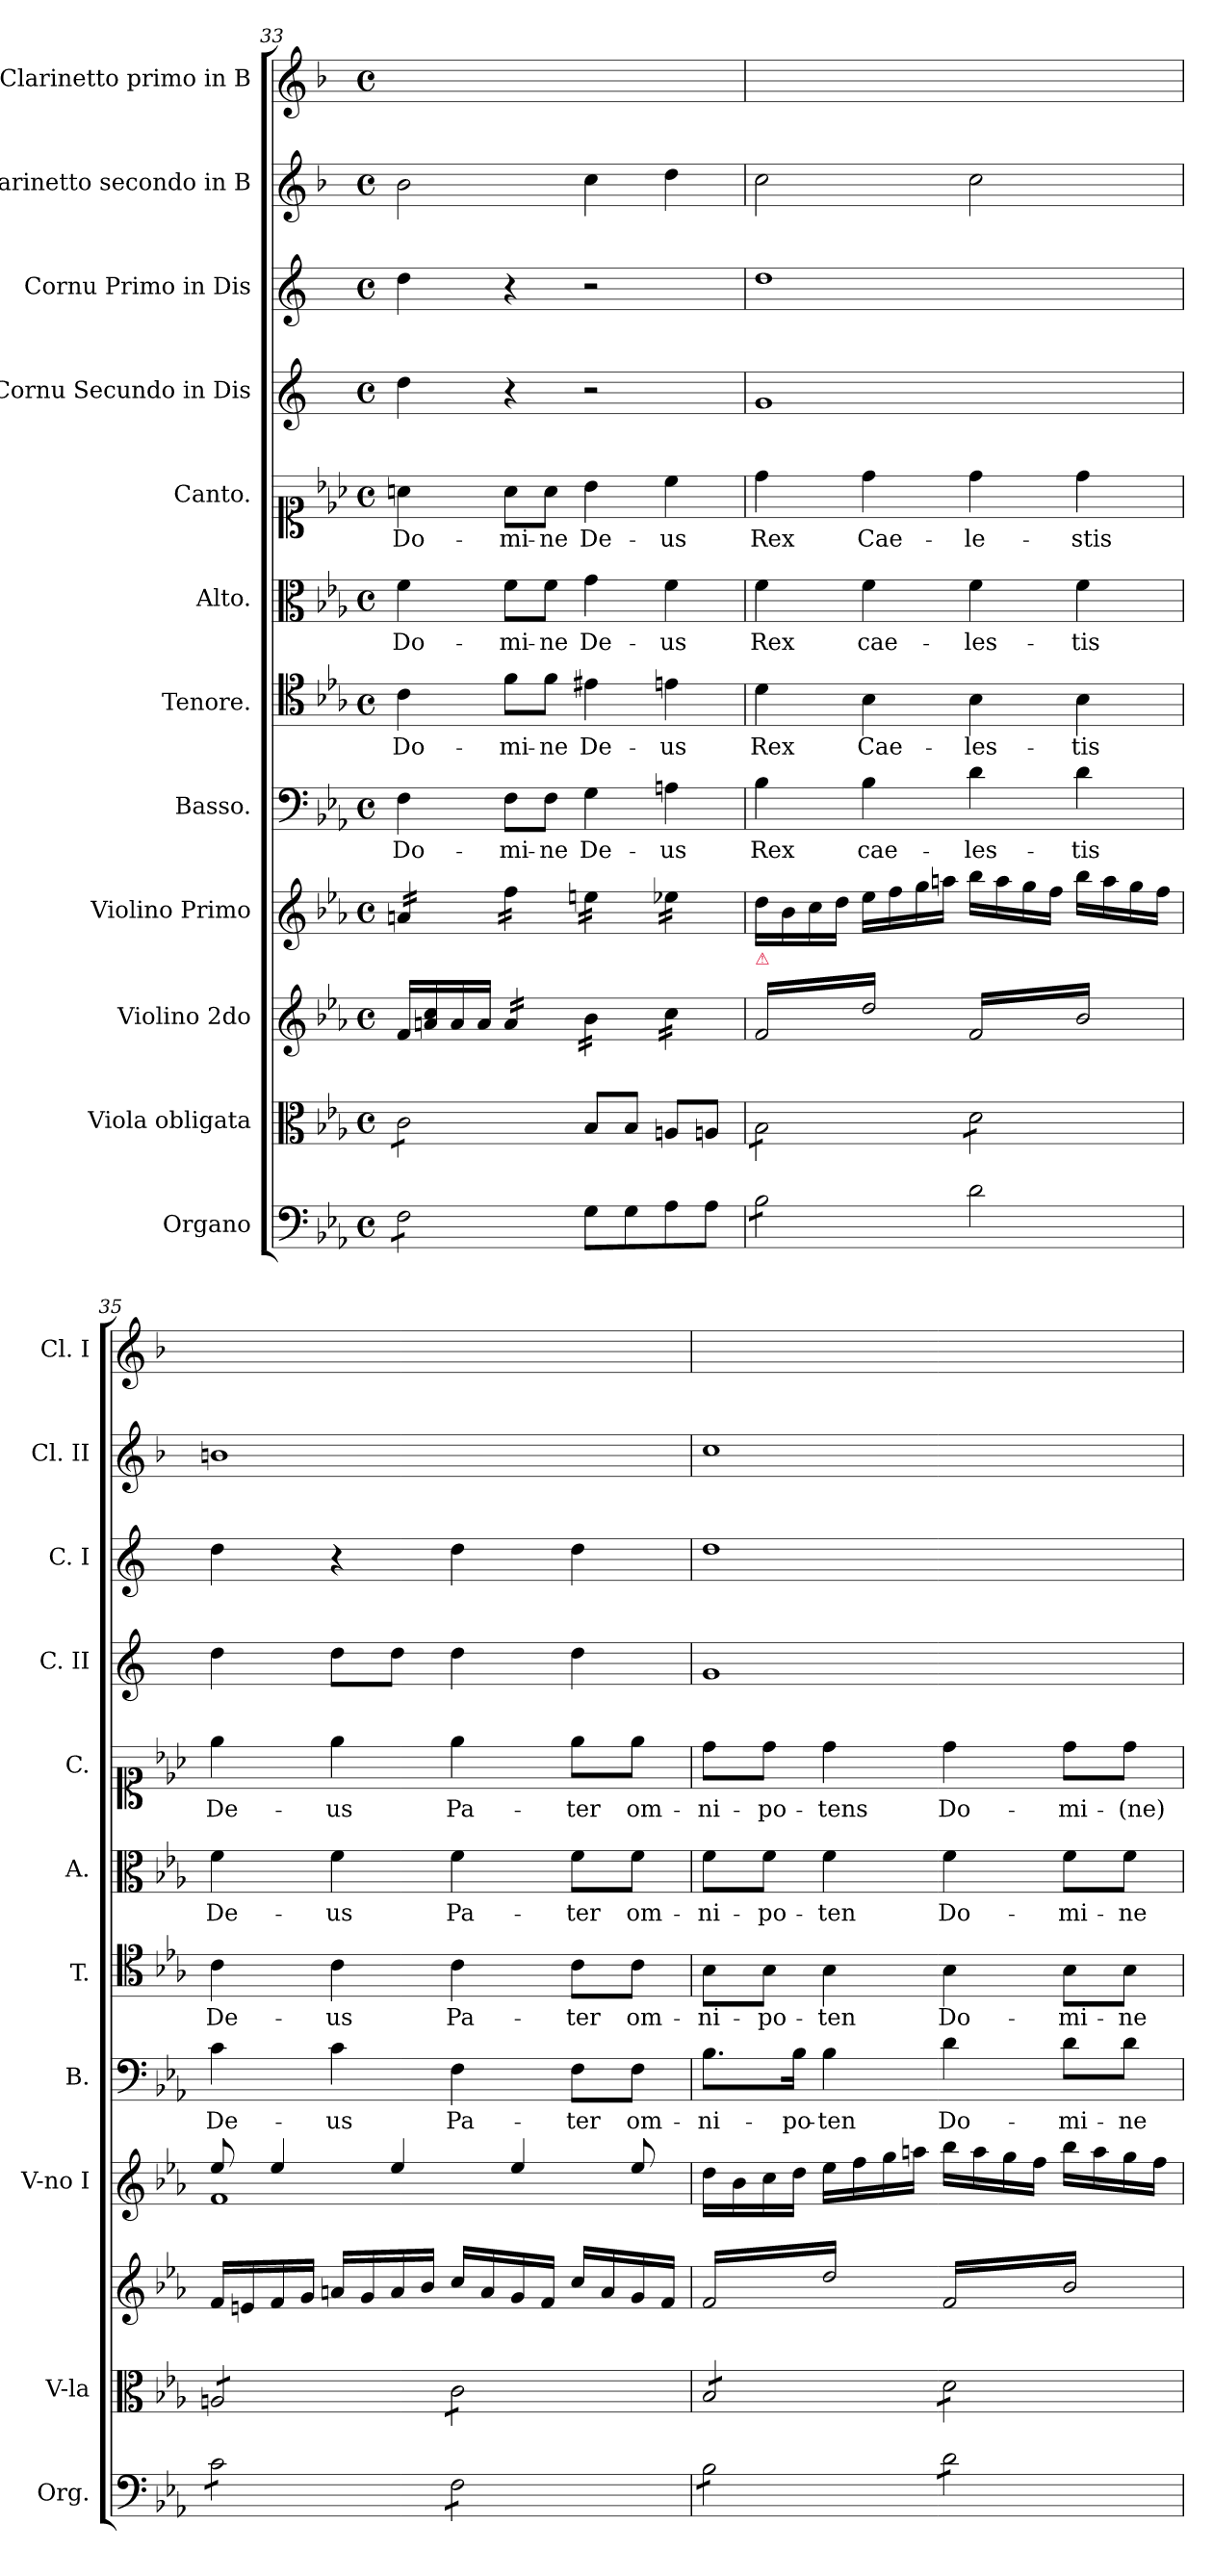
**kern	**kern	**kern	**kern	**kern	**text	**kern	**text	**kern	**text	**kern	**text	**kern	**kern	**kern	**kern
*part12	*part11	*part10	*part9	*part8	*part8	*part7	*part7	*part6	*part6	*part5	*part5	*part4	*part3	*part2	*part1
*staff12	*staff11	*staff10	*staff9	*staff8	*staff8	*staff7	*staff7	*staff6	*staff6	*staff5	*staff5	*staff4	*staff3	*staff2	*staff1
*I"Organo	*I"Viola obligata	*I"Violino 2do	*I"Violino Primo	*I"Basso.	*	*I"Tenore.	*	*I"Alto.	*	*I"Canto.	*	*I"Cornu Secundo in Dis	*I"Cornu Primo in Dis	*I"Clarinetto secondo in B	*I"Clarinetto primo in B
*I'Org.	*I'V-la	*	*I'V-no I	*I'B.	*	*I'T.	*	*I'A.	*	*I'C.	*	*I'C. II	*I'C. I	*I'Cl. II	*I'Cl. I
*clefF4	*clefC3	*clefG2	*clefG2	*clefF4	*	*clefC4	*	*clefC3	*	*clefC1	*	*clefG2	*clefG2	*clefG2	*clefG2
*	*	*	*	*	*	*	*	*	*	*	*	*ITrd5c9	*ITrd5c9	*ITrd1c2	*ITrd1c2
*k[b-e-a-]	*k[b-e-a-]	*k[b-e-a-]	*k[b-e-a-]	*k[b-e-a-]	*	*k[b-e-a-]	*	*k[b-e-a-]	*	*k[b-e-a-]	*	*k[b-e-a-]	*k[b-e-a-]	*k[b-e-a-]	*k[b-e-a-]
*E-:	*E-:	*E-:	*E-:	*E-:	*	*E-:	*	*E-:	*	*E-:	*	*E-:	*E-:	*E-:	*E-:
*M4/4	*M4/4	*M4/4	*M4/4	*M4/4	*	*M4/4	*	*M4/4	*	*M4/4	*	*M4/4	*M4/4	*M4/4	*M4/4
*met(c)	*met(c)	*met(c)	*met(c)	*met(c)	*	*met(c)	*	*met(c)	*	*met(c)	*	*met(c)	*met(c)	*met(c)	*met(c)
=33	=33	=33	=33	=33	=33	=33	=33	=33	=33	=33	=33	=33	=33	=33	=33
*tremolo	*	*	*	*	*	*	*	*	*	*	*	*	*	*	*
*	*tremolo	*	*	*	*	*	*	*	*	*	*	*	*	*	*
*	*	*	*tremolo	*	*	*	*	*	*	*	*	*	*	*	*
8F\L	8c\L	16f/LL	16an/LL	4F\	Do-	4c\	Do-	4f\	Do-	4an\	Do-	4f\	4f\	2a-\	1ryy
.	.	16an/ 16cc/	16an/	.	.	.	.	.	.	.	.	.	.	.	.
8F\	8c\	16a/	16an/	.	.	.	.	.	.	.	.	.	.	.	.
.	.	16a/JJ	16an/JJ	.	.	.	.	.	.	.	.	.	.	.	.
*	*	*tremolo	*	*	*	*	*	*	*	*	*	*	*	*	*
8F\	8c\	16a/LL	16ff\LL	8F\L	-mi-	8f\L	-mi-	8f\L	-mi-	8a\L	-mi-	4r	4r	.	.
.	.	16a/	16ff\	.	.	.	.	.	.	.	.	.	.	.	.
8F\J	8c\J	16a/	16ff\	8F\J	-ne	8f\J	-ne	8f\J	-ne	8a\J	-ne	.	.	.	.
*	*Xtremolo	*	*	*	*	*	*	*	*	*	*	*	*	*	*
*Xtremolo	*	*	*	*	*	*	*	*	*	*	*	*	*	*	*
.	.	16a/JJ	16ff\JJ	.	.	.	.	.	.	.	.	.	.	.	.
8G\L	8B-/L	16b-\LL	16een\LL	4G\	De-	4e#X\	De-	4g\	De-	4b-\	De-	2r	2r	4b-\	.
.	.	16b-\	16een\	.	.	.	.	.	.	.	.	.	.	.	.
8G\	8B-/J	16b-\	16een\	.	.	.	.	.	.	.	.	.	.	.	.
.	.	16b-\JJ	16een\JJ	.	.	.	.	.	.	.	.	.	.	.	.
8A-\	8An/L	16cc\LL	16ee-X\LL	4An\	-us	4en\	-us	4f\	-us	4cc\	-us	.	.	4cc\	.
.	.	16cc\	16ee-X\	.	.	.	.	.	.	.	.	.	.	.	.
8A-\J	8An/J	16cc\	16ee-X\	.	.	.	.	.	.	.	.	.	.	.	.
.	.	16cc\JJ	16ee-X\JJ	.	.	.	.	.	.	.	.	.	.	.	.
*	*	*	*Xtremolo	*	*	*	*	*	*	*	*	*	*	*	*
=34	=34	=34	=34	=34	=34	=34	=34	=34	=34	=34	=34	=34	=34	=34	=34
!	!	!LO:TX:a:color=crimson:t=⚠	!	!	!	!	!	!	!	!	!	!	!	!	!
*tremolo	*	*	*	*	*	*	*	*	*	*	*	*	*	*	*
*	*tremolo	*	*	*	*	*	*	*	*	*	*	*	*	*	*
8B-\L	8B-\L	16f/LL	16dd\LL	4B-\	Rex	4d\	Rex	4f\	Rex	4dd\	Rex	1B-	1f	2b-\	1ryy
.	.	16dd/	16b-\	.	.	.	.	.	.	.	.	.	.	.	.
8B-\	8B-\	16f/	16cc\	.	.	.	.	.	.	.	.	.	.	.	.
.	.	16dd/	16dd\JJ	.	.	.	.	.	.	.	.	.	.	.	.
8B-\	8B-\	16f/	16ee-\LL	4B-\	cae-	4B-\	Cae-	4f\	cae-	4dd\	Cae-	.	.	.	.
.	.	16dd/	16ff\	.	.	.	.	.	.	.	.	.	.	.	.
8B-\J	8B-\J	16f/	16gg\	.	.	.	.	.	.	.	.	.	.	.	.
*Xtremolo	*	*	*	*	*	*	*	*	*	*	*	*	*	*	*
.	.	16dd/JJ	16aan\JJ	.	.	.	.	.	.	.	.	.	.	.	.
2d\	8d\L	16f/LL	16bb-\LL	4d\	-les-	4B-\	-les-	4f\	-les-	4dd\	-le-	.	.	2b-\	.
.	.	16b-/	16aa\	.	.	.	.	.	.	.	.	.	.	.	.
.	8d\	16f/	16gg\	.	.	.	.	.	.	.	.	.	.	.	.
.	.	16b-/	16ff\JJ	.	.	.	.	.	.	.	.	.	.	.	.
.	8d\	16f/	16bb-\LL	4d\	-tis	4B-\	-tis	4f\	-tis	4dd\	-stis	.	.	.	.
.	.	16b-/	16aa\	.	.	.	.	.	.	.	.	.	.	.	.
.	8d\J	16f/	16gg\	.	.	.	.	.	.	.	.	.	.	.	.
.	.	16b-/JJ	16ff\JJ	.	.	.	.	.	.	.	.	.	.	.	.
*	*	*Xtremolo	*	*	*	*	*	*	*	*	*	*	*	*	*
=35	=35	=35	=35	=35	=35	=35	=35	=35	=35	=35	=35	=35	=35	=35	=35
*	*	*	*^	*	*	*	*	*	*	*	*	*	*	*	*
*tremolo	*	*	*	*	*	*	*	*	*	*	*	*	*	*	*	*
8c\L	8An/L	16f/LL	8ee-/	1f	4c\	De-	4c\	De-	4f\	De-	4ee-\	De-	4f\	4f\	1an	1ryy
.	.	16en/	.	.	.	.	.	.	.	.	.	.	.	.	.	.
8c\	8An/	16f/	4ee-/	.	.	.	.	.	.	.	.	.	.	.	.	.
.	.	16g/JJ	.	.	.	.	.	.	.	.	.	.	.	.	.	.
8c\	8An/	16an/LL	.	.	4c\	-us	4c\	-us	4f\	-us	4ee-\	-us	8f\L	4r	.	.
.	.	16g/	.	.	.	.	.	.	.	.	.	.	.	.	.	.
8c\J	8An/J	16a/	4ee-/	.	.	.	.	.	.	.	.	.	8f\J	.	.	.
.	.	16b-/JJ	.	.	.	.	.	.	.	.	.	.	.	.	.	.
8F\L	8c\L	16cc/LL	.	.	4F\	Pa-	4c\	Pa-	4f\	Pa-	4ee-\	Pa-	4f\	4f\	.	.
.	.	16a/	.	.	.	.	.	.	.	.	.	.	.	.	.	.
8F\	8c\	16g/	4ee-/	.	.	.	.	.	.	.	.	.	.	.	.	.
.	.	16f/JJ	.	.	.	.	.	.	.	.	.	.	.	.	.	.
8F\	8c\	16cc/LL	.	.	8F\L	-ter	8c\L	-ter	8f\L	-ter	8ee-\L	-ter	4f\	4f\	.	.
.	.	16a/	.	.	.	.	.	.	.	.	.	.	.	.	.	.
8F\J	8c\J	16g/	8ee-/	.	8F\J	om-	8c\J	om-	8f\J	om-	8ee-\J	om-	.	.	.	.
.	.	16f/JJ	.	.	.	.	.	.	.	.	.	.	.	.	.	.
*	*	*	*v	*v	*	*	*	*	*	*	*	*	*	*	*	*
=36	=36	=36	=36	=36	=36	=36	=36	=36	=36	=36	=36	=36	=36	=36	=36
*	*	*tremolo	*	*	*	*	*	*	*	*	*	*	*	*	*
8B-\L	8B-/L	16f/LL	16dd\LL	8.B-\L	-ni-	8B-\L	-ni-	8f\L	-ni-	8dd\L	-ni-	1B-	1f	1b-	1ryy
.	.	16dd/	16b-\	.	.	.	.	.	.	.	.	.	.	.	.
8B-\	8B-/	16f/	16cc\	.	.	8B-\J	-po-	8f\J	-po-	8dd\J	-po-	.	.	.	.
.	.	16dd/	16dd\JJ	16B-\Jk	-po-	.	.	.	.	.	.	.	.	.	.
8B-\	8B-/	16f/	16ee-\LL	4B-\	-ten	4B-\	-ten	4f\	-ten	4dd\	-tens	.	.	.	.
.	.	16dd/	16ff\	.	.	.	.	.	.	.	.	.	.	.	.
8B-\J	8B-/J	16f/	16gg\	.	.	.	.	.	.	.	.	.	.	.	.
.	.	16dd/JJ	16aan\JJ	.	.	.	.	.	.	.	.	.	.	.	.
8d\L	8d\L	16f/LL	16bb-\LL	4d\	Do-	4B-\	Do-	4f\	Do-	4dd\	Do-	.	.	.	.
.	.	16b-/	16aa\	.	.	.	.	.	.	.	.	.	.	.	.
8d\	8d\	16f/	16gg\	.	.	.	.	.	.	.	.	.	.	.	.
.	.	16b-/	16ff\JJ	.	.	.	.	.	.	.	.	.	.	.	.
8d\	8d\	16f/	16bb-\LL	8d\L	-mi-	8B-\L	-mi-	8f\L	-mi-	8dd\L	-mi-	.	.	.	.
.	.	16b-/	16aa\	.	.	.	.	.	.	.	.	.	.	.	.
8d\J	8d\J	16f/	16gg\	8d\J	-ne	8B-\J	-ne	8f\J	-ne	8dd\J	-(ne)	.	.	.	.
*	*Xtremolo	*	*	*	*	*	*	*	*	*	*	*	*	*	*
*Xtremolo	*	*	*	*	*	*	*	*	*	*	*	*	*	*	*
.	.	16b-/JJ	16ff\JJ	.	.	.	.	.	.	.	.	.	.	.	.
*	*	*Xtremolo	*	*	*	*	*	*	*	*	*	*	*	*	*
.	.	.	.	.	.	.	.	.	.	.	.	.	.	.	.
.	.	.	.	.	.	.	.	.	.	.	.	.	.	.	.
.	.	.	.	.	.	.	.	.	.	.	.	.	.	.	.
.	.	.	.	.	.	.	.	.	.	.	.	.	.	.	.
=	=	=	=	=	=	=	=	=	=	=	=	=	=	=	=
*-	*-	*-	*-	*-	*-	*-	*-	*-	*-	*-	*-	*-	*-	*-	*-
